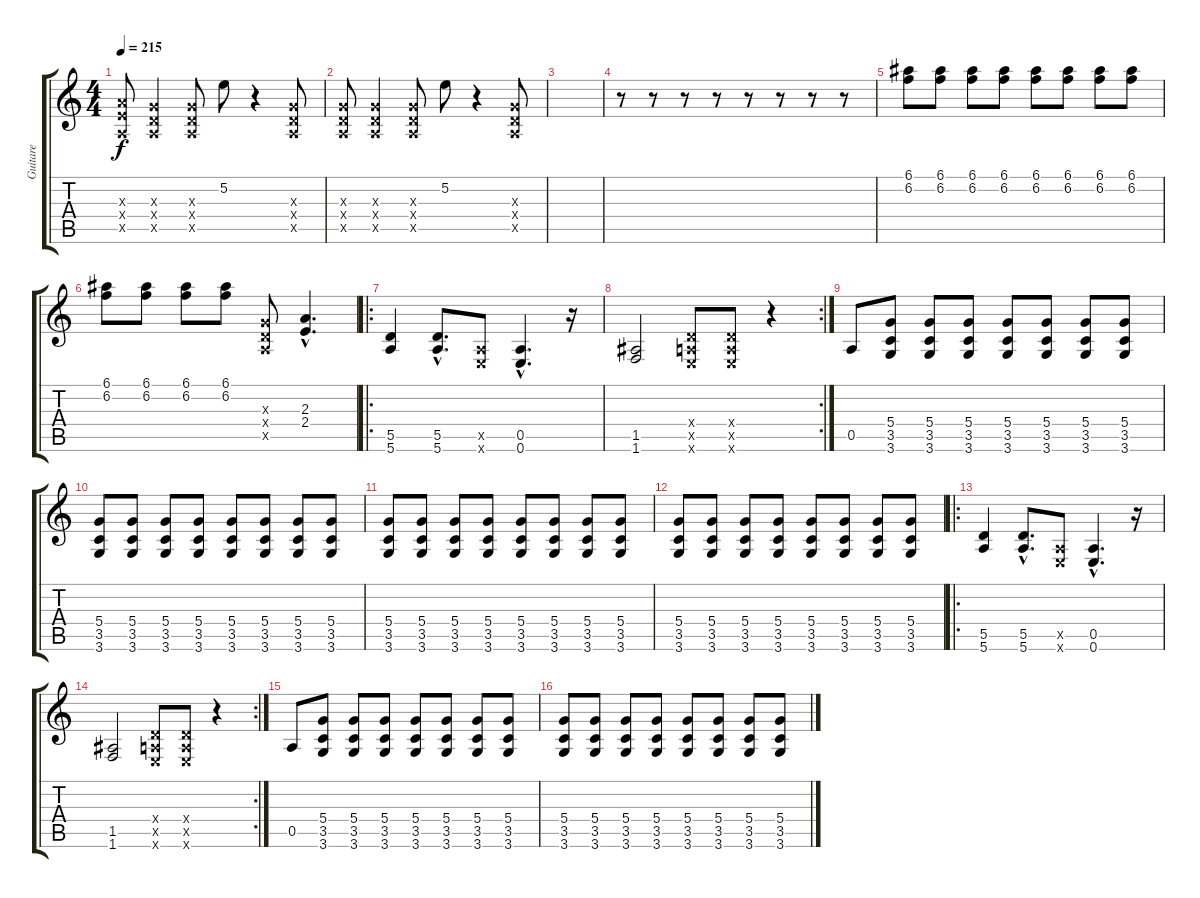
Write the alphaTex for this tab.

\track ("Guitare" "Guitare") {instrument distortionguitar}
\staff {score tabs}
\tuning (E4 B3 G3 D3 A2 E2) {hide}
\ts (4 4)
\tempo 215
\clef g2
\ks c
(2.3{x} 2.4{x} 0.5{x}).8{dy f} (0.3{x} 0.4{x} 0.5{x}).4 (0.3{x} 0.4{x} 0.5{x}).8 5.2.8 r.4 (0.3{x} 0.4{x} 0.5{x}).8 |
(0.3{x} 0.4{x} 0.5{x}).8 (0.3{x} 0.4{x} 0.5{x}).4 (0.3{x} 0.4{x} 0.5{x}).8 5.2.8 r.4 (0.3{x} 0.4{x} 0.5{x}).8 |
|
r.8 r.8 r.8 r.8 r.8 r.8 r.8 r.8 |
(6.1 6.2).8 (6.1 6.2).8 (6.1 6.2).8 (6.1 6.2).8 (6.1 6.2).8 (6.1 6.2).8 (6.1 6.2).8 (6.1 6.2).8 |
(6.1 6.2).8 (6.1 6.2).8 (6.1 6.2).8 (6.1 6.2).8 (0.3{x} 0.4{x} 0.5{x}).8 (2.3{hac} 2.4{hac}).4{d} |
\ro
(5.5 5.6).4 (5.5{hac} 5.6{hac}).8{d} (0.5{x} 0.6{x}).8 (0.5{hac} 0.6{hac}).4{d} r.16 |
\rc 2
(1.5 1.6).2 (0.4{x} 0.5{x} 0.6{x}).8 (0.4{x} 0.5{x} 0.6{x}).8 r.4 |
0.5.8 (5.4 3.5 3.6).8 (5.4 3.5 3.6).8 (5.4 3.5 3.6).8 (5.4 3.5 3.6).8 (5.4 3.5 3.6).8 (5.4 3.5 3.6).8 (5.4 3.5 3.6).8 |
(5.4 3.5 3.6).8 (5.4 3.5 3.6).8 (5.4 3.5 3.6).8 (5.4 3.5 3.6).8 (5.4 3.5 3.6).8 (5.4 3.5 3.6).8 (5.4 3.5 3.6).8 (5.4 3.5 3.6).8 |
(5.4 3.5 3.6).8 (5.4 3.5 3.6).8 (5.4 3.5 3.6).8 (5.4 3.5 3.6).8 (5.4 3.5 3.6).8 (5.4 3.5 3.6).8 (5.4 3.5 3.6).8 (5.4 3.5 3.6).8 |
(5.4 3.5 3.6).8 (5.4 3.5 3.6).8 (5.4 3.5 3.6).8 (5.4 3.5 3.6).8 (5.4 3.5 3.6).8 (5.4 3.5 3.6).8 (5.4 3.5 3.6).8 (5.4 3.5 3.6).8 |
\ro
(5.5 5.6).4 (5.5{hac} 5.6{hac}).8{d} (0.5{x} 0.6{x}).8 (0.5{hac} 0.6{hac}).4{d} r.16 |
\rc 2
(1.5 1.6).2 (0.4{x} 0.5{x} 0.6{x}).8 (0.4{x} 0.5{x} 0.6{x}).8 r.4 |
0.5.8 (5.4 3.5 3.6).8 (5.4 3.5 3.6).8 (5.4 3.5 3.6).8 (5.4 3.5 3.6).8 (5.4 3.5 3.6).8 (5.4 3.5 3.6).8 (5.4 3.5 3.6).8 |
(5.4 3.5 3.6).8 (5.4 3.5 3.6).8 (5.4 3.5 3.6).8 (5.4 3.5 3.6).8 (5.4 3.5 3.6).8 (5.4 3.5 3.6).8 (5.4 3.5 3.6).8 (5.4 3.5 3.6).8
